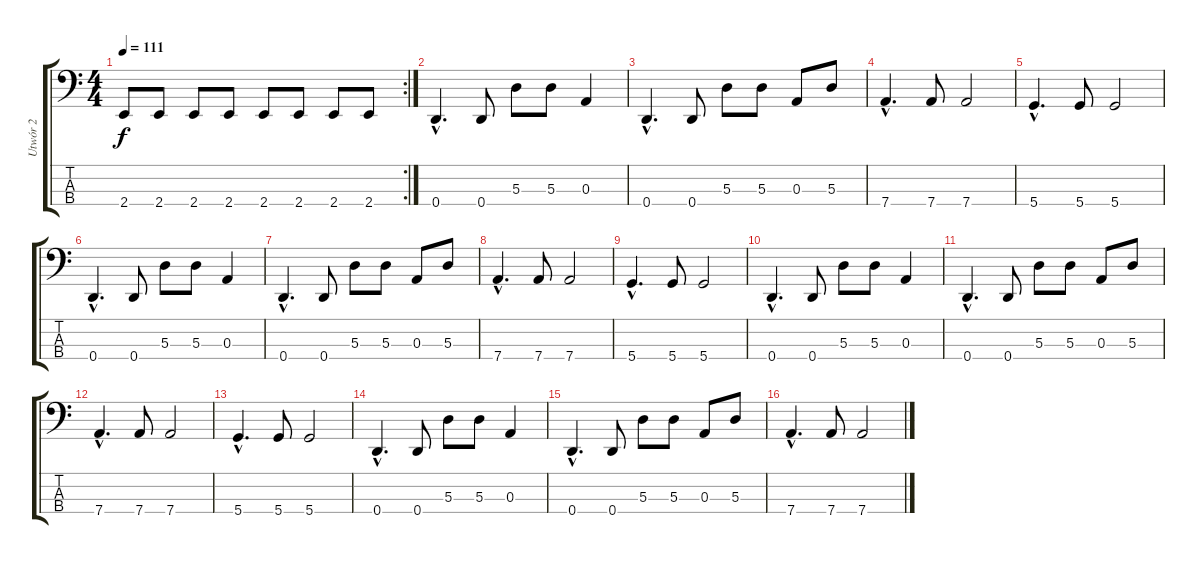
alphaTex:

\track ("Utwór 2" "Utwór 2") {instrument electricbassfinger}
\staff {score tabs}
\tuning (G2 D2 A1 D1) {hide}
\rc 2
\ts (4 4)
\tempo 111
\clef f4
\ks c
2.4.8{dy f} 2.4.8 2.4.8 2.4.8 2.4.8 2.4.8 2.4.8 2.4.8 |
0.4{hac}.4{d} 0.4.8 5.3.8 5.3.8 0.3.4 |
0.4{hac}.4{d} 0.4.8 5.3.8 5.3.8 0.3.8 5.3.8 |
7.4{hac}.4{d} 7.4.8 7.4.2 |
5.4{hac}.4{d} 5.4.8 5.4.2 |
0.4{hac}.4{d} 0.4.8 5.3.8 5.3.8 0.3.4 |
0.4{hac}.4{d} 0.4.8 5.3.8 5.3.8 0.3.8 5.3.8 |
7.4{hac}.4{d} 7.4.8 7.4.2 |
5.4{hac}.4{d} 5.4.8 5.4.2 |
0.4{hac}.4{d} 0.4.8 5.3.8 5.3.8 0.3.4 |
0.4{hac}.4{d} 0.4.8 5.3.8 5.3.8 0.3.8 5.3.8 |
7.4{hac}.4{d} 7.4.8 7.4.2 |
5.4{hac}.4{d} 5.4.8 5.4.2 |
0.4{hac}.4{d} 0.4.8 5.3.8 5.3.8 0.3.4 |
0.4{hac}.4{d} 0.4.8 5.3.8 5.3.8 0.3.8 5.3.8 |
7.4{hac}.4{d} 7.4.8 7.4.2
